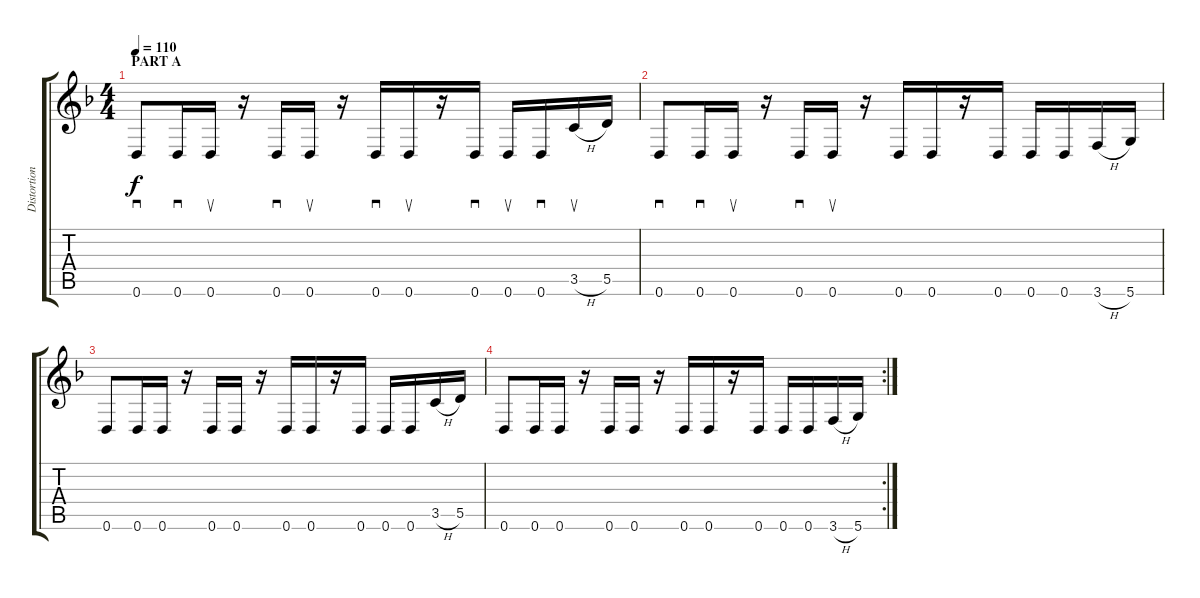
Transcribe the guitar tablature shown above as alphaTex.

\track ("Distortion Guitar" "Distortion") {instrument distortionguitar}
\staff {score tabs}
\tuning (E4 B3 G3 D3 A2 D2) {hide}
\ts (4 4)
\section ("" "PART A")
\tempo 110
\clef g2
\ks f
0.6.8{sd dy f instrument distortionguitar} 0.6.16{sd} 0.6.16{su} r.16 0.6.16{sd} 0.6.16{su} r.16 0.6.16{sd} 0.6.16{su} r.16 0.6.16{sd} 0.6.16{su} 0.6.16{sd} 3.5{h}.16{su} 5.5.16 |
0.6.8{sd} 0.6.16{sd} 0.6.16{su} r.16 0.6.16{sd} 0.6.16{su} r.16 0.6.16 0.6.16 r.16 0.6.16 0.6.16 0.6.16 3.6{h}.16 5.6.16 |
0.6.8 0.6.16 0.6.16 r.16 0.6.16 0.6.16 r.16 0.6.16 0.6.16 r.16 0.6.16 0.6.16 0.6.16 3.5{h}.16 5.5.16 |
\rc 2
0.6.8 0.6.16 0.6.16 r.16 0.6.16 0.6.16 r.16 0.6.16 0.6.16 r.16 0.6.16 0.6.16 0.6.16 3.6{h}.16 5.6.16
